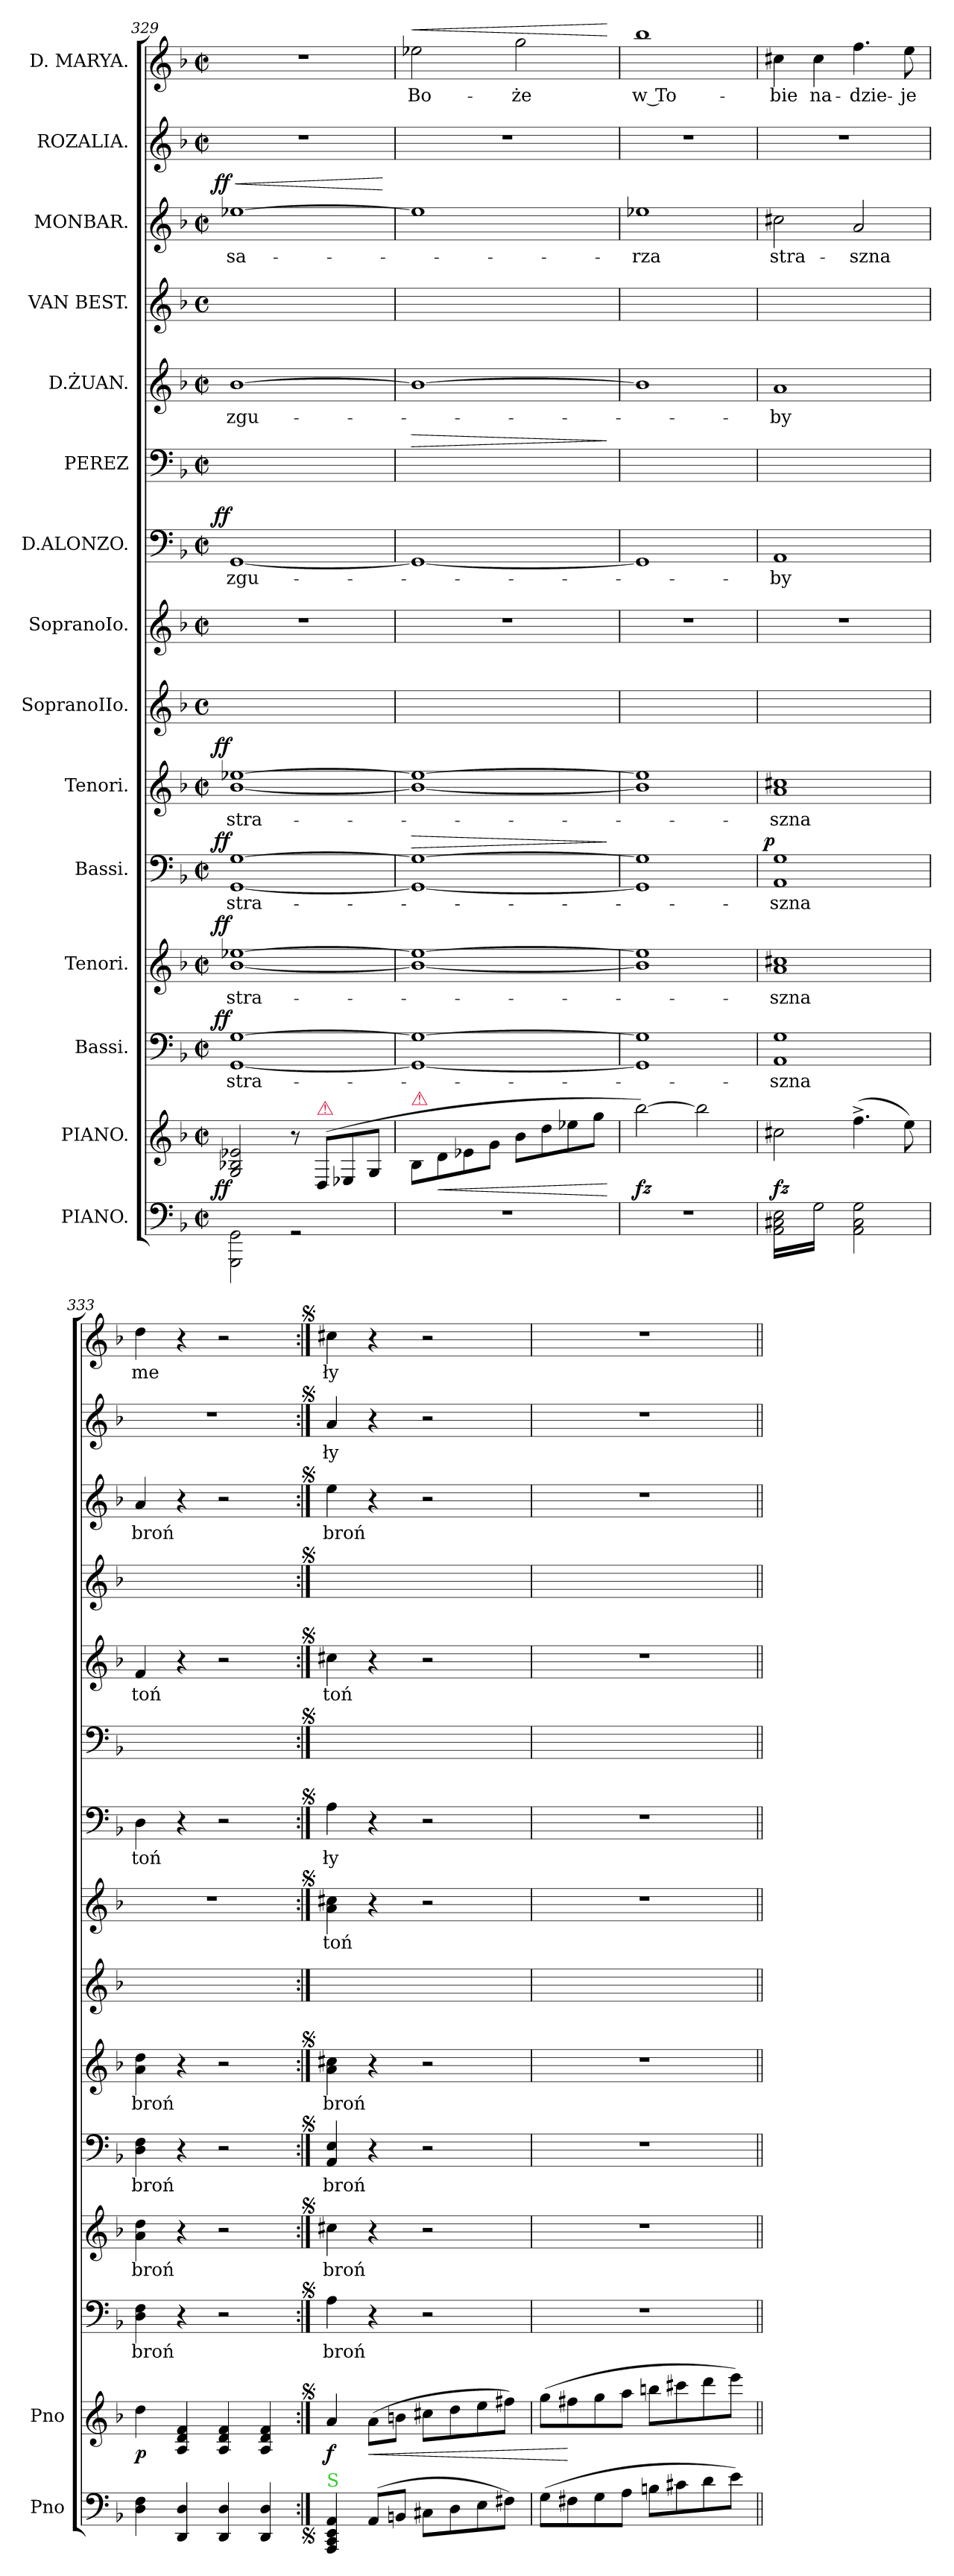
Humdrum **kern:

**kern	**kern	**dynam	**kern	**text	**dynam	**kern	**text	**dynam	**kern	**text	**dynam	**kern	**text	**dynam	**kern	**kern	**text	**kern	**text	**dynam	**kern	**text	**dynam	**kern	**text	**kern	**text	**kern	**text	**dynam	**kern	**text	**kern	**text	**dynam
*part15	*part14	*part14	*part13	*part13	*part13	*part12	*part12	*part12	*part11	*part11	*part11	*part10	*part10	*part10	*part9	*part8	*part8	*part7	*part7	*part7	*part6	*part6	*part6	*part5	*part5	*part4	*part4	*part3	*part3	*part3	*part2	*part2	*part1	*part1	*part1
*staff15	*staff14	*staff14	*staff13	*staff13	*staff13	*staff12	*staff12	*staff12	*staff11	*staff11	*staff11	*staff10	*staff10	*staff10	*staff9	*staff8	*staff8	*staff7	*staff7	*staff7	*staff6	*staff6	*staff6	*staff5	*staff5	*staff4	*staff4	*staff3	*staff3	*staff3	*staff2	*staff2	*staff1	*staff1	*staff1
*I"PIANO.	*I"PIANO.	*	*I"Bassi.	*	*	*I"Tenori.	*	*	*I"Bassi.	*	*	*I"Tenori.	*	*	*I"SopranoIIo.	*I"SopranoIo.	*	*I"D.ALONZO.	*	*	*I"PEREZ	*	*	*I"D.ŻUAN.	*	*I"VAN BEST.	*	*I"MONBAR.	*	*	*I"ROZALIA.	*	*I"D. MARYA.	*	*
*I'Pno	*I'Pno	*	*	*	*	*	*	*	*	*	*	*	*	*	*	*	*	*	*	*	*	*	*	*	*	*	*	*	*	*	*	*	*	*	*
*clefF4	*clefG2	*	*clefF4	*	*	*clefG2	*	*	*clefF4	*	*	*clefG2	*	*	*clefG2	*clefG2	*	*clefF4	*	*	*clefF4	*	*	*clefG2	*	*clefG2	*	*clefG2	*	*	*clefG2	*	*clefG2	*	*
*	*	*	*	*	*	*ITrd8c12	*	*	*	*	*	*ITrd8c12	*	*	*	*	*	*	*	*	*	*	*	*ITrd8c12	*	*ITrd8c12	*	*ITrd8c12	*	*	*	*	*	*	*
*k[b-]	*k[b-]	*	*k[b-]	*	*	*k[b-]	*	*	*k[b-]	*	*	*k[b-]	*	*	*k[b-]	*k[b-]	*	*k[b-]	*	*	*k[b-]	*	*	*k[b-]	*	*k[b-]	*	*k[b-]	*	*	*k[b-]	*	*k[b-]	*	*
*M2/2	*M2/2	*	*M2/2	*	*	*M2/2	*	*	*M2/2	*	*	*M2/2	*	*	*M4/4	*M2/2	*	*M2/2	*	*	*M2/2	*	*	*M2/2	*	*M4/4	*	*M2/2	*	*	*M2/2	*	*M2/2	*	*
*met(c|)	*met(c|)	*	*met(c|)	*	*	*met(c|)	*	*	*met(c|)	*	*	*met(c|)	*	*	*met(c)	*met(c|)	*	*met(c|)	*	*	*met(c|)	*	*	*met(c|)	*	*met(c)	*	*met(c|)	*	*	*met(c|)	*	*met(c|)	*	*
=329	=329	=329	=329	=329	=329	=329	=329	=329	=329	=329	=329	=329	=329	=329	=329	=329	=329	=329	=329	=329	=329	=329	=329	=329	=329	=329	=329	=329	=329	=329	=329	=329	=329	=329	=329
!	!	!LO:DY:b:rj	!	!	!LO:DY:b:rj	!	!	!LO:DY:a:rj	!	!	!LO:DY:a:rj	!	!	!LO:DY:a:rj	!	!	!	!	!	!LO:DY:a:rj	!	!	!	!	!	!	!	!	!	!LO:HP:a	!	!	!	!	!
!	!	!	!	!	!	!	!	!	!	!	!	!	!	!	!	!	!	!	!	!	!	!	!	!	!	!	!	!	!	!LO:DY:n=1:a:rj	!	!	!	!	!
2GGG\ 2GG\	2G/ 2B-X/ 2e-X/	ff	[1GG [1G	stra-	ff	[1B- [1e-X	stra-	ff	[1GG [1G	stra-	ff	[1B- [1e-X	stra-	ff	1ryy	1r	.	[1GG	zgu-	ff	[y1Gyy	stra-	.	[1B-	zgu-	[y1e-Xyy	stra-	[1e-X	-sa-	< ff	1r	.	1r	.	.
2rGG	8r	.	.	.	.	.	.	.	.	.	.	.	.	.	.	.	.	.	.	.	.	.	.	.	.	.	.	.	.	.	.	.	.	.	.
!	!LO:TX:a:color=crimson:t=⚠	!	!	!	!	!	!	!	!	!	!	!	!	!	!	!	!	!	!	!	!	!	!	!	!	!	!	!	!	!	!	!	!	!	!
.	(8D/L	.	.	.	.	.	.	.	.	.	.	.	.	.	.	.	.	.	.	.	.	.	.	.	.	.	.	.	.	.	.	.	.	.	.
.	8E-X/	.	.	.	.	.	.	.	.	.	.	.	.	.	.	.	.	.	.	.	.	.	.	.	.	.	.	.	.	.	.	.	.	.	.
.	8G/J	.	.	.	.	.	.	.	.	.	.	.	.	.	.	.	.	.	.	.	.	.	.	.	.	.	.	.	.	.	.	.	.	.	.
.	.	.	.	.	.	.	.	.	.	.	.	.	.	.	.	.	.	.	.	.	.	.	.	.	.	.	.	.	.	[	.	.	.	.	.
=330	=330	=330	=330	=330	=330	=330	=330	=330	=330	=330	=330	=330	=330	=330	=330	=330	=330	=330	=330	=330	=330	=330	=330	=330	=330	=330	=330	=330	=330	=330	=330	=330	=330	=330	=330
!	!LO:TX:a:color=crimson:t=⚠	!	!	!	!	!	!	!	!	!	!	!	!	!	!	!	!	!	!	!	!	!	!	!	!	!	!	!	!	!	!	!	!	!	!
!	!	!	!	!	!	!	!	!	!	!	!LO:HP:a	!	!	!	!	!	!	!	!	!	!	!	!LO:HP:a	!	!	!	!	!	!	!	!	!	!	!	!LO:HP:a
1r	8B-/L	.	1GG_ 1G_	.	.	1B-_ 1e-_	.	.	1GG_ 1G_	.	>	1B-_ 1e-_	.	.	1ryy	1r	.	1GG_	.	.	1Gyy_	.	>	1B-_	.	1e-yy_	.	1e-]	.	.	1r	.	2ee-X\	Bo-	<
!	!	!LO:HP:b	!	!	!	!	!	!	!	!	!	!	!	!	!	!	!	!	!	!	!	!	!	!	!	!	!	!	!	!	!	!	!	!	!
.	8d\	<	.	.	.	.	.	.	.	.	.	.	.	.	.	.	.	.	.	.	.	.	.	.	.	.	.	.	.	.	.	.	.	.	.
.	8e-X\	.	.	.	.	.	.	.	.	.	.	.	.	.	.	.	.	.	.	.	.	.	.	.	.	.	.	.	.	.	.	.	.	.	.
.	8g\J	.	.	.	.	.	.	.	.	.	.	.	.	.	.	.	.	.	.	.	.	.	.	.	.	.	.	.	.	.	.	.	.	.	.
.	8b-\L	.	.	.	.	.	.	.	.	.	.	.	.	.	.	.	.	.	.	.	.	.	.	.	.	.	.	.	.	.	.	.	2gg\	-że	.
.	8dd\	.	.	.	.	.	.	.	.	.	.	.	.	.	.	.	.	.	.	.	.	.	.	.	.	.	.	.	.	.	.	.	.	.	.
.	8ee-X\	.	.	.	.	.	.	.	.	.	.	.	.	.	.	.	.	.	.	.	.	.	.	.	.	.	.	.	.	.	.	.	.	.	.
.	8gg\J	.	.	.	.	.	.	.	.	.	.	.	.	.	.	.	.	.	.	.	.	.	.	.	.	.	.	.	.	.	.	.	.	.	.
.	.	[	.	.	.	.	.	.	.	.	]	.	.	.	.	.	.	.	.	.	.	.	]	.	.	.	.	.	.	.	.	.	.	.	[
=331	=331	=331	=331	=331	=331	=331	=331	=331	=331	=331	=331	=331	=331	=331	=331	=331	=331	=331	=331	=331	=331	=331	=331	=331	=331	=331	=331	=331	=331	=331	=331	=331	=331	=331	=331
1r	[2bb-\)	fz	1GG] 1G]	.	.	1B-] 1e-]	.	.	1GG] 1G]	.	.	1B-] 1e-]	.	.	1ryy	1r	.	1GG]	.	.	1Gyy]	.	.	1B-]	.	1e-yy]	.	1e-X	-rza	.	1r	.	1bb-	w To-	.
.	2bb-\]	.	.	.	.	.	.	.	.	.	.	.	.	.	.	.	.	.	.	.	.	.	.	.	.	.	.	.	.	.	.	.	.	.	.
=332	=332	=332	=332	=332	=332	=332	=332	=332	=332	=332	=332	=332	=332	=332	=332	=332	=332	=332	=332	=332	=332	=332	=332	=332	=332	=332	=332	=332	=332	=332	=332	=332	=332	=332	=332
!	!	!	!	!	!	!	!	!	!	!	!LO:DY:a:rj	!	!	!	!	!	!	!	!	!	!	!	!	!	!	!	!	!	!	!	!	!	!	!	!
*tremolo	*	*	*	*	*	*	*	*	*	*	*	*	*	*	*	*	*	*	*	*	*	*	*	*	*	*	*	*	*	*	*	*	*	*	*
16AA\ 16C#X\ 16E\LL	2cc#X\	fz	1AA 1G	-szna	.	1A 1c#X	-szna	.	1AA 1G	-szna	p	1A 1c#X	-szna	.	1ryy	1r	.	1AA	-by	.	1Gyy	-szna	.	1A	-by	1c#Xyy	-szna	2c#X\	stra-	.	1r	.	4cc#X\	-bie	.
16G\	.	.	.	.	.	.	.	.	.	.	.	.	.	.	.	.	.	.	.	.	.	.	.	.	.	.	.	.	.	.	.	.	.	.	.
16AA\ 16C#X\ 16E\	.	.	.	.	.	.	.	.	.	.	.	.	.	.	.	.	.	.	.	.	.	.	.	.	.	.	.	.	.	.	.	.	.	.	.
16G\	.	.	.	.	.	.	.	.	.	.	.	.	.	.	.	.	.	.	.	.	.	.	.	.	.	.	.	.	.	.	.	.	.	.	.
16AA\ 16C#X\ 16E\	.	.	.	.	.	.	.	.	.	.	.	.	.	.	.	.	.	.	.	.	.	.	.	.	.	.	.	.	.	.	.	.	4cc#\	na-	.
16G\	.	.	.	.	.	.	.	.	.	.	.	.	.	.	.	.	.	.	.	.	.	.	.	.	.	.	.	.	.	.	.	.	.	.	.
16AA\ 16C#X\ 16E\	.	.	.	.	.	.	.	.	.	.	.	.	.	.	.	.	.	.	.	.	.	.	.	.	.	.	.	.	.	.	.	.	.	.	.
16G\JJ	.	.	.	.	.	.	.	.	.	.	.	.	.	.	.	.	.	.	.	.	.	.	.	.	.	.	.	.	.	.	.	.	.	.	.
*Xtremolo	*	*	*	*	*	*	*	*	*	*	*	*	*	*	*	*	*	*	*	*	*	*	*	*	*	*	*	*	*	*	*	*	*	*	*
2AA\ 2C#\ 2G\	(4.ff^<\	.	.	.	.	.	.	.	.	.	.	.	.	.	.	.	.	.	.	.	.	.	.	.	.	.	.	2A/	-szna	.	.	.	4.ff\	-dzie-	.
.	.	.	.	.	.	.	.	.	.	.	.	.	.	.	.	.	.	.	.	.	.	.	.	.	.	.	.	.	.	.	.	.	.	.	.
.	.	.	.	.	.	.	.	.	.	.	.	.	.	.	.	.	.	.	.	.	.	.	.	.	.	.	.	.	.	.	.	.	.	.	.
.	.	.	.	.	.	.	.	.	.	.	.	.	.	.	.	.	.	.	.	.	.	.	.	.	.	.	.	.	.	.	.	.	.	.	.
.	8ee\)	.	.	.	.	.	.	.	.	.	.	.	.	.	.	.	.	.	.	.	.	.	.	.	.	.	.	.	.	.	.	.	8ee\	-je	.
=333	=333	=333	=333	=333	=333	=333	=333	=333	=333	=333	=333	=333	=333	=333	=333	=333	=333	=333	=333	=333	=333	=333	=333	=333	=333	=333	=333	=333	=333	=333	=333	=333	=333	=333	=333
4D\ 4F\	4dd\	p	4D\ 4F\	broń	.	4A\ 4d\	broń	.	4D\ 4F\	broń	.	4A\ 4d\	broń	.	1ryy	1r	.	4D\	toń	.	4F\yy	broń	.	4F/	toń	4d\yy	broń	4A/	broń	.	1r	.	4dd\	me	.
4DD/ 4D/	4A/ 4d/ 4f/	.	4r	.	.	4r	.	.	4r	.	.	4r	.	.	.	.	.	4r	.	.	4ryy	.	.	4r	.	4ryy	.	4r	.	.	.	.	4r	.	.
4DD/ 4D/	4A/ 4d/ 4f/	.	2r	.	.	2r	.	.	2r	.	.	2r	.	.	.	.	.	2r	.	.	2ryy	.	.	2r	.	2ryy	.	2r	.	.	.	.	2r	.	.
4DD/ 4D/	4A/ 4d/ 4f/	.	.	.	.	.	.	.	.	.	.	.	.	.	.	.	.	.	.	.	.	.	.	.	.	.	.	.	.	.	.	.	.	.	.
!	!	!	!	!	!	!	!	!	!	!	!	!	!	!	!	!	!	!	!	!	!	!	!	!	!	!	!	!	!	!	!	!	!LO:TX:a:t=[segno]	!	!
!	!	!	!	!	!	!	!	!	!	!	!	!	!	!	!	!	!	!	!	!	!	!	!	!	!	!	!	!	!	!	!LO:TX:a:t=[segno]	!	!	!	!
!	!	!	!	!	!	!	!	!	!	!	!	!	!	!	!	!	!	!	!	!	!	!	!	!	!	!	!	!LO:TX:a:t=[segno]	!	!	!	!	!	!	!
!	!	!	!	!	!	!	!	!	!	!	!	!	!	!	!	!	!	!	!	!	!	!	!	!	!	!LO:TX:a:t=[segno]	!	!	!	!	!	!	!	!	!
!	!	!	!	!	!	!	!	!	!	!	!	!	!	!	!	!	!	!	!	!	!	!	!	!LO:TX:a:t=[segno]	!	!	!	!	!	!	!	!	!	!	!
!	!	!	!	!	!	!	!	!	!	!	!	!	!	!	!	!	!	!	!	!	!LO:TX:a:t=[segno]	!	!	!	!	!	!	!	!	!	!	!	!	!	!
!	!	!	!	!	!	!	!	!	!	!	!	!	!	!	!	!	!	!LO:TX:a:t=[segno]	!	!	!	!	!	!	!	!	!	!	!	!	!	!	!	!	!
!	!	!	!	!	!	!	!	!	!	!	!	!	!	!	!	!LO:TX:a:t=[segno]	!	!	!	!	!	!	!	!	!	!	!	!	!	!	!	!	!	!	!
!	!	!	!	!	!	!	!	!	!	!	!	!LO:TX:a:t=[segno]	!	!	!	!	!	!	!	!	!	!	!	!	!	!	!	!	!	!	!	!	!	!	!
!	!	!	!	!	!	!	!	!	!LO:TX:a:t=[segno]	!	!	!	!	!	!	!	!	!	!	!	!	!	!	!	!	!	!	!	!	!	!	!	!	!	!
!	!	!	!	!	!	!LO:TX:a:t=[segno]	!	!	!	!	!	!	!	!	!	!	!	!	!	!	!	!	!	!	!	!	!	!	!	!	!	!	!	!	!
!	!	!	!LO:TX:a:t=[segno]	!	!	!	!	!	!	!	!	!	!	!	!	!	!	!	!	!	!	!	!	!	!	!	!	!	!	!	!	!	!	!	!
!	!LO:TX:a:t=[segno]	!	!	!	!	!	!	!	!	!	!	!	!	!	!	!	!	!	!	!	!	!	!	!	!	!	!	!	!	!	!	!	!	!	!
!LO:TX:b:t=[segno]	!	!	!	!	!	!	!	!	!	!	!	!	!	!	!	!	!	!	!	!	!	!	!	!	!	!	!	!	!	!	!	!	!	!	!
=334:|!	=334:|!	=334:|!	=334:|!	=334:|!	=334:|!	=334:|!	=334:|!	=334:|!	=334:|!	=334:|!	=334:|!	=334:|!	=334:|!	=334:|!	=334:|!	=334:|!	=334:|!	=334:|!	=334:|!	=334:|!	=334:|!	=334:|!	=334:|!	=334:|!	=334:|!	=334:|!	=334:|!	=334:|!	=334:|!	=334:|!	=334:|!	=334:|!	=334:|!	=334:|!	=334:|!
!LO:TX:a:color=limegreen:t=S	!	!	!	!	!	!	!	!	!	!	!	!	!	!	!	!	!	!	!	!	!	!	!	!	!	!	!	!	!	!	!	!	!	!	!
4AAA/ 4CC/ 4EE/ 4AA/	4a/	f	4A\	broń	.	4c#X\	broń	.	4AA/ 4E/	broń	.	4A\ 4c#X\	broń	.	1ryy	4a\ 4cc#X\	toń	4A\	ły	.	4E/yy	broń	.	4c#X\	toń	4c#X\yy	broń	4e\	broń	.	4a/	ły	4cc#X\	ły	.
!	!	!LO:HP:b	!	!	!	!	!	!	!	!	!	!	!	!	!	!	!	!	!	!	!	!	!	!	!	!	!	!	!	!	!	!	!	!	!
(8AA/L	(8a\L	<	4r	.	.	4r	.	.	4r	.	.	4r	.	.	.	4r	.	4r	.	.	4ryy	.	.	4r	.	4ryy	.	4r	.	.	4r	.	4r	.	.
8BBn/J	8bn\J	.	.	.	.	.	.	.	.	.	.	.	.	.	.	.	.	.	.	.	.	.	.	.	.	.	.	.	.	.	.	.	.	.	.
8C#X\L	8cc#X\L	.	2r	.	.	2r	.	.	2r	.	.	2r	.	.	.	2r	.	2r	.	.	2ryy	.	.	2r	.	2ryy	.	2r	.	.	2r	.	2r	.	.
8D\	8dd\	.	.	.	.	.	.	.	.	.	.	.	.	.	.	.	.	.	.	.	.	.	.	.	.	.	.	.	.	.	.	.	.	.	.
8E\	8ee\	.	.	.	.	.	.	.	.	.	.	.	.	.	.	.	.	.	.	.	.	.	.	.	.	.	.	.	.	.	.	.	.	.	.
8F#X\J)	8ff#X\J)	.	.	.	.	.	.	.	.	.	.	.	.	.	.	.	.	.	.	.	.	.	.	.	.	.	.	.	.	.	.	.	.	.	.
=335	=335	=335	=335	=335	=335	=335	=335	=335	=335	=335	=335	=335	=335	=335	=335	=335	=335	=335	=335	=335	=335	=335	=335	=335	=335	=335	=335	=335	=335	=335	=335	=335	=335	=335	=335
(8G\L	(8gg\L	.	1r	.	.	1r	.	.	1r	.	.	1r	.	.	1ryy	1r	.	1r	.	.	1ryy	.	.	1r	.	1ryy	.	1r	.	.	1r	.	1r	.	.
8F#X\	8ff#X\	[	.	.	.	.	.	.	.	.	.	.	.	.	.	.	.	.	.	.	.	.	.	.	.	.	.	.	.	.	.	.	.	.	.
8G\	8gg\	.	.	.	.	.	.	.	.	.	.	.	.	.	.	.	.	.	.	.	.	.	.	.	.	.	.	.	.	.	.	.	.	.	.
8A\J	8aa\J	.	.	.	.	.	.	.	.	.	.	.	.	.	.	.	.	.	.	.	.	.	.	.	.	.	.	.	.	.	.	.	.	.	.
8Bn\L	8bbn\L	.	.	.	.	.	.	.	.	.	.	.	.	.	.	.	.	.	.	.	.	.	.	.	.	.	.	.	.	.	.	.	.	.	.
8c#X\	8ccc#X\	.	.	.	.	.	.	.	.	.	.	.	.	.	.	.	.	.	.	.	.	.	.	.	.	.	.	.	.	.	.	.	.	.	.
8d\	8ddd\	.	.	.	.	.	.	.	.	.	.	.	.	.	.	.	.	.	.	.	.	.	.	.	.	.	.	.	.	.	.	.	.	.	.
8e\J)	8eee\J)	.	.	.	.	.	.	.	.	.	.	.	.	.	.	.	.	.	.	.	.	.	.	.	.	.	.	.	.	.	.	.	.	.	.
=||	=||	=||	=||	=||	=||	=||	=||	=||	=||	=||	=||	=||	=||	=||	=||	=||	=||	=||	=||	=||	=||	=||	=||	=||	=||	=||	=||	=||	=||	=||	=||	=||	=||	=||	=||
*-	*-	*-	*-	*-	*-	*-	*-	*-	*-	*-	*-	*-	*-	*-	*-	*-	*-	*-	*-	*-	*-	*-	*-	*-	*-	*-	*-	*-	*-	*-	*-	*-	*-	*-	*-
